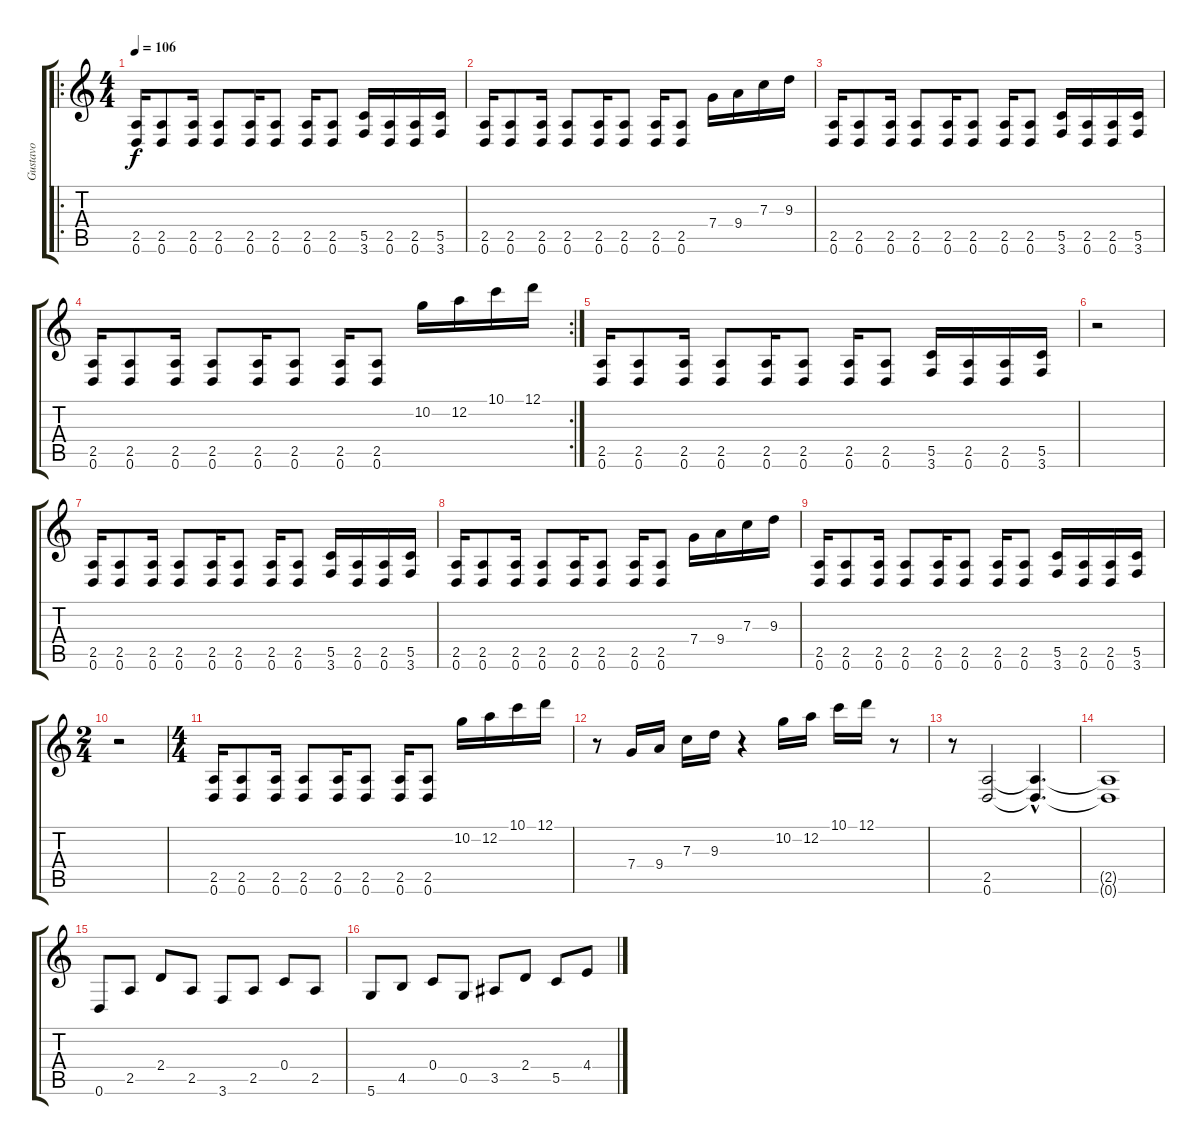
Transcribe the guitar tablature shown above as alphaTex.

\track ("Gustavo" "Gustavo") {instrument distortionguitar}
\staff {score tabs}
\tuning (D4 A3 F3 C3 G2 D2) {hide}
\ro
\ts (4 4)
\tempo 106
\clef g2
\ks c
(2.5 0.6).16{dy f} (2.5 0.6).8 (2.5 0.6).16 (2.5 0.6).8 (2.5 0.6).16 (2.5 0.6).8 (2.5 0.6).16 (2.5 0.6).8 (5.5 3.6).16 (2.5 0.6).16 (2.5 0.6).16 (5.5 3.6).16 |
(2.5 0.6).16 (2.5 0.6).8 (2.5 0.6).16 (2.5 0.6).8 (2.5 0.6).16 (2.5 0.6).8 (2.5 0.6).16 (2.5 0.6).8 7.4.16 9.4.16 7.3.16 9.3.16 |
(2.5 0.6).16 (2.5 0.6).8 (2.5 0.6).16 (2.5 0.6).8 (2.5 0.6).16 (2.5 0.6).8 (2.5 0.6).16 (2.5 0.6).8 (5.5 3.6).16 (2.5 0.6).16 (2.5 0.6).16 (5.5 3.6).16 |
\rc 2
(2.5 0.6).16 (2.5 0.6).8 (2.5 0.6).16 (2.5 0.6).8 (2.5 0.6).16 (2.5 0.6).8 (2.5 0.6).16 (2.5 0.6).8 10.2.16 12.2.16 10.1.16 12.1.16 |
(2.5 0.6).16 (2.5 0.6).8 (2.5 0.6).16 (2.5 0.6).8 (2.5 0.6).16 (2.5 0.6).8 (2.5 0.6).16 (2.5 0.6).8 (5.5 3.6).16 (2.5 0.6).16 (2.5 0.6).16 (5.5 3.6).16 |
r.2 |
(2.5 0.6).16 (2.5 0.6).8 (2.5 0.6).16 (2.5 0.6).8 (2.5 0.6).16 (2.5 0.6).8 (2.5 0.6).16 (2.5 0.6).8 (5.5 3.6).16 (2.5 0.6).16 (2.5 0.6).16 (5.5 3.6).16 |
(2.5 0.6).16 (2.5 0.6).8 (2.5 0.6).16 (2.5 0.6).8 (2.5 0.6).16 (2.5 0.6).8 (2.5 0.6).16 (2.5 0.6).8 7.4.16 9.4.16 7.3.16 9.3.16 |
(2.5 0.6).16 (2.5 0.6).8 (2.5 0.6).16 (2.5 0.6).8 (2.5 0.6).16 (2.5 0.6).8 (2.5 0.6).16 (2.5 0.6).8 (5.5 3.6).16 (2.5 0.6).16 (2.5 0.6).16 (5.5 3.6).16 |
\ts (2 4)
r.2 |
\ts (4 4)
(2.5 0.6).16 (2.5 0.6).8 (2.5 0.6).16 (2.5 0.6).8 (2.5 0.6).16 (2.5 0.6).8 (2.5 0.6).16 (2.5 0.6).8 10.2.16 12.2.16 10.1.16 12.1.16 |
r.8 7.4.16 9.4.16 7.3.16 9.3.16 r.4 10.2.16 12.2.16 10.1.16 12.1.16 r.8 |
r.8 (2.5 0.6).2 (2.5{hac t} 0.6{hac t}).4{d} |
(2.5{t} 0.6{t}).1 |
0.6.8{volume 12 instrument electricguitarjazz} 2.5.8 2.4.8 2.5.8 3.6.8 2.5.8 0.4.8 2.5.8 |
5.6.8 4.5.8 0.4.8 0.5.8 3.5.8 2.4.8 5.5.8 4.4.8
